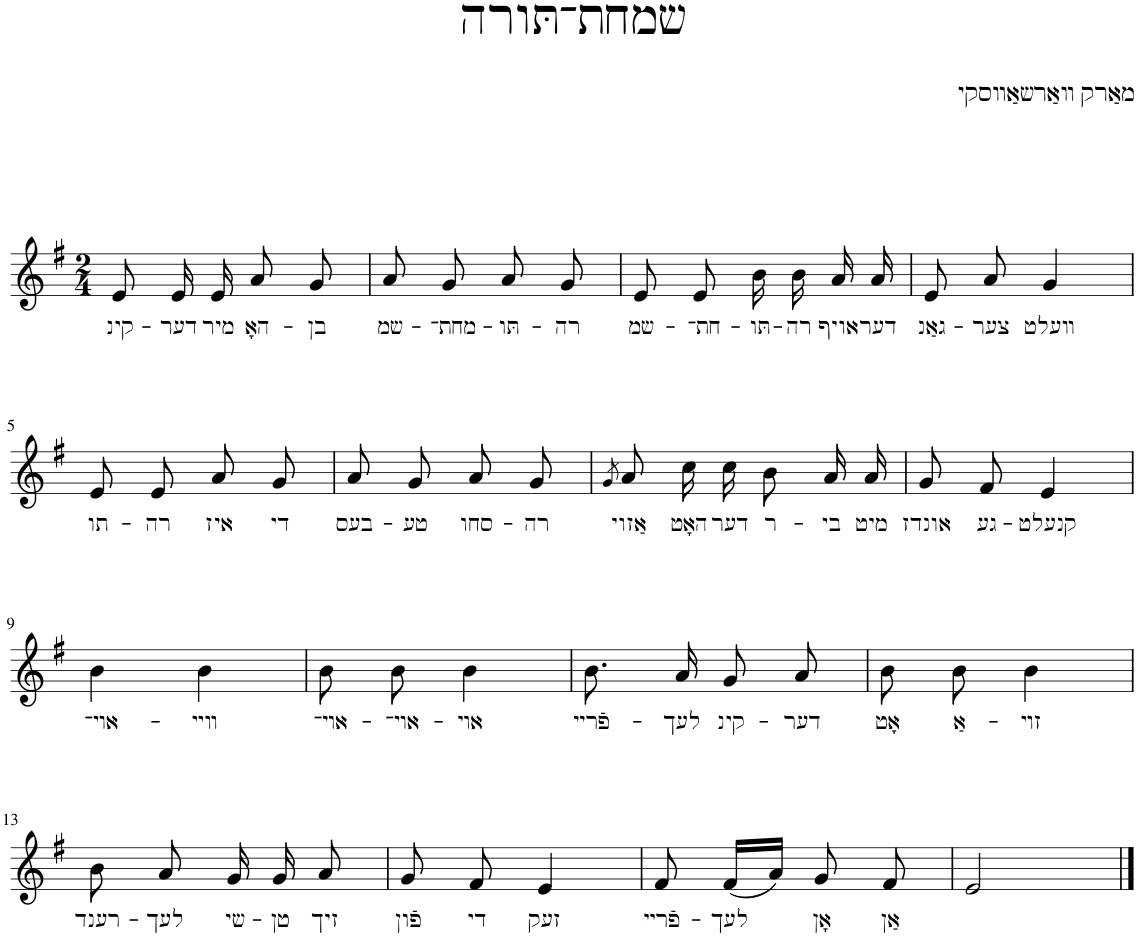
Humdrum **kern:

**kern	**text
*part1	*part1
*staff1	*staff1
*I"Piano	*
*I'Pno.	*
*clefG2	*
*k[f#]	*
*M2/4	*
=1	=1
!	!LO:LY:b
8e/	קינ-
!	!LO:LY:b
16e/	-דער
!	!LO:LY:b
16e/	מיר
!	!LO:LY:b
8a/	האָ-
!	!LO:LY:b
8g/	-בן
=2	=2
!	!LO:LY:b
8a/	שמ-
!	!LO:LY:b
8g/	-מחת־-
!	!LO:LY:b
8a/	-תּו-
!	!LO:LY:b
8g/	-רה
=3	=3
!	!LO:LY:b
8e/	שמ-
!	!LO:LY:b
8e/	-חת־-
!	!LO:LY:b
16b\	-תּו-
!	!LO:LY:b
16b\	-רה
!	!LO:LY:b
16a/	אויף
!	!LO:LY:b
16a/	דער
=4	=4
!	!LO:LY:b
8e/	גאַנ-
!	!LO:LY:b
8a/	-צער
!	!LO:LY:b
4g/	װעלט
!!LO:LB:g=z
=5	=5
!	!LO:LY:b
8e/	תו-
!	!LO:LY:b
8e/	-רה
!	!LO:LY:b
8a/	איז
!	!LO:LY:b
8g/	די
=6	=6
!	!LO:LY:b
8a/	בעס-
!	!LO:LY:b
8g/	-טע
!	!LO:LY:b
8a/	סחו-
!	!LO:LY:b
8g/	-רה
=7	=7
8qg/	.
!	!LO:LY:b
8a/	אַזוי
!	!LO:LY:b
16cc\	האָט
!	!LO:LY:b
16cc\	דער
!	!LO:LY:b
8b\	ר-
!	!LO:LY:b
16a/	-בי
!	!LO:LY:b
16a/	מיט
=8	=8
!	!LO:LY:b
8g/	אונדז
!	!LO:LY:b
8f#/	גע-
!	!LO:LY:b
4e/	-קנעלט
!!LO:LB:g=z
=9	=9
!	!LO:LY:b
4b\	אױ־-
!	!LO:LY:b
4b\	-װײ
=10	=10
!	!LO:LY:b
8b\	אױ־-
!	!LO:LY:b
8b\	-אױ־-
!	!LO:LY:b
4b\	-אױ
=11	=11
!	!LO:LY:b
8.b\	פֿרײ-
!	!LO:LY:b
16a/	-לעך
!	!LO:LY:b
8g/	קינ-
!	!LO:LY:b
8a/	-דער
=12	=12
!	!LO:LY:b
8b\	אָט
!	!LO:LY:b
8b\	אַ-
!	!LO:LY:b
4b\	-זױ
!!LO:LB:g=z
=13	=13
!	!LO:LY:b
8b\	רענד-
!	!LO:LY:b
8a/	-לעך
!	!LO:LY:b
16g/	שי-
!	!LO:LY:b
16g/	-טן
!	!LO:LY:b
8a/	זיך
=14	=14
!	!LO:LY:b
8g/	פֿון
!	!LO:LY:b
8f#/	די
!	!LO:LY:b
4e/	זעק
=15	=15
!	!LO:LY:b
8f#/	פֿרײ-
!	!LO:LY:b
(16f#/LL	-לעך
16a/JJ)	.
!	!LO:LY:b
8g/	אָן
!	!LO:LY:b
8f#/	אַן
=16	=16
2e/	.
==	==
*-	*-
